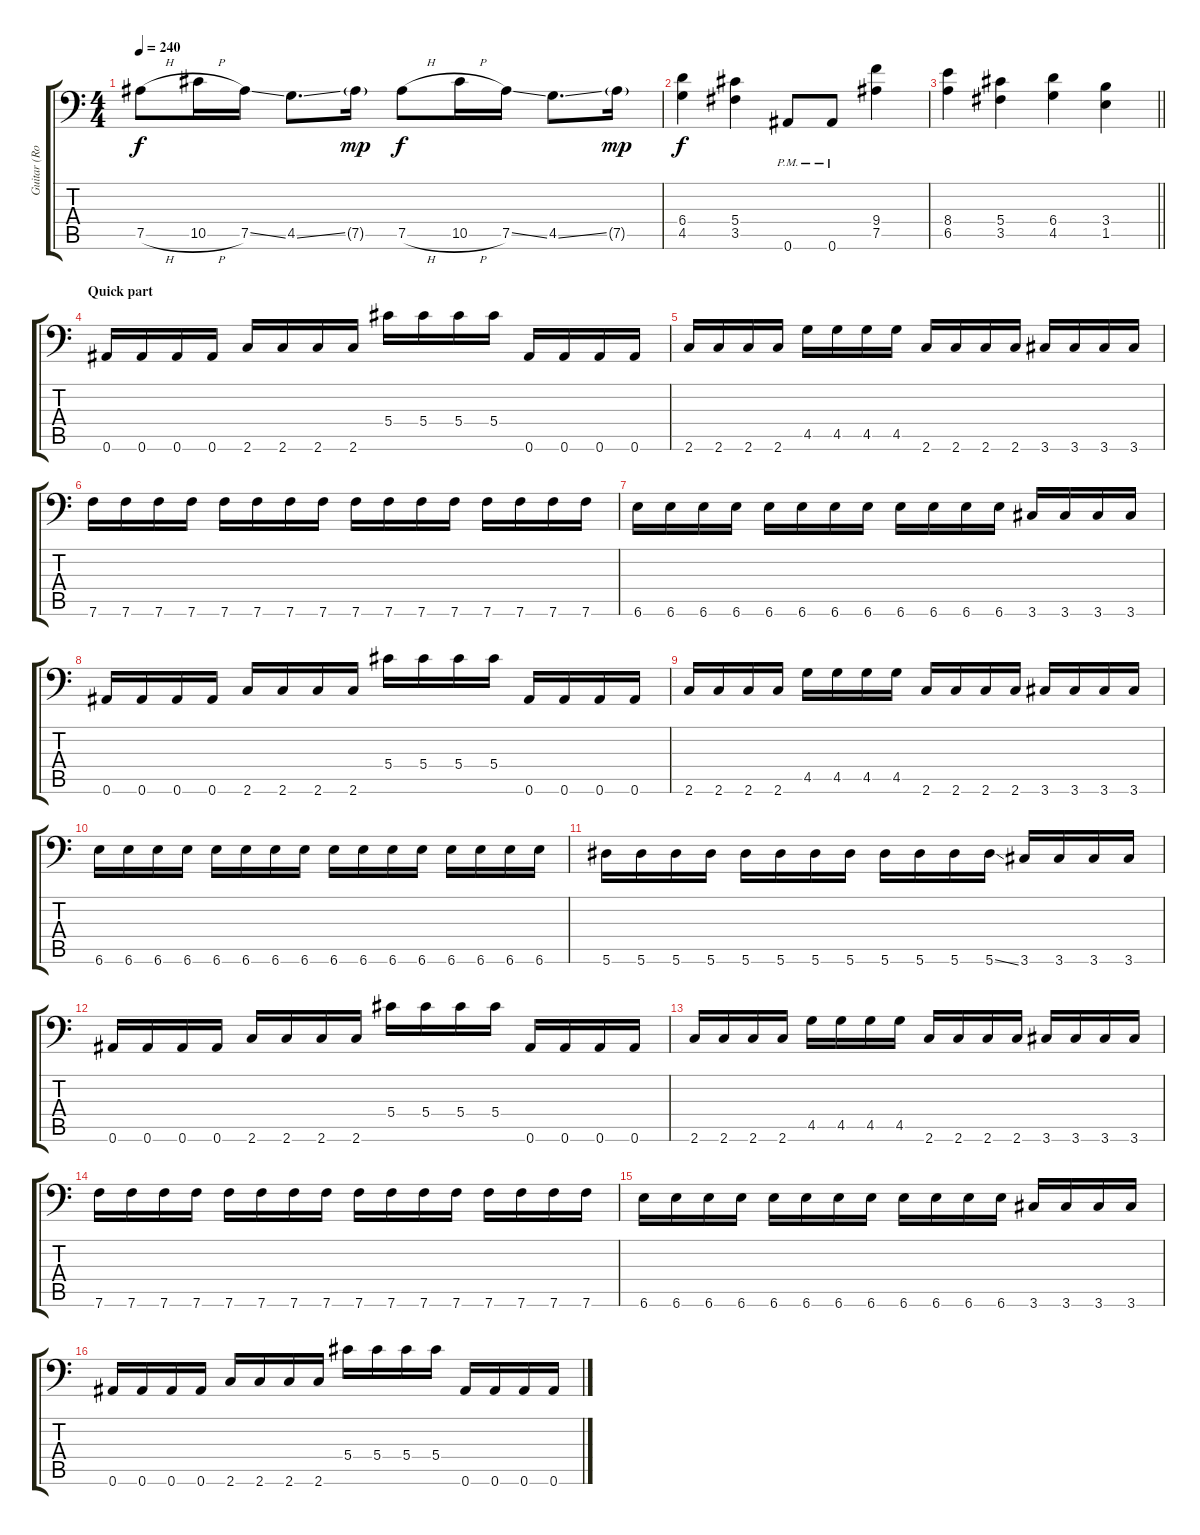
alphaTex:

\track ("Guitar (Rob)" "Guitar (Ro") {instrument distortionguitar}
\staff {score tabs}
\tuning (Bb3 F3 Db3 Ab2 Eb2 Bb1) {hide}
\ts (4 4)
\tempo 240
\clef f4
\ks c
7.5{h}.8{dy f} 10.5{h}.16 7.5{ss}.16 4.5{ss}.8{d} 7.5{g}.16{dy mp} 7.5{h}.8{dy f} 10.5{h}.16 7.5{ss}.16 4.5{ss}.8{d} 7.5{g}.16{dy mp} |
(6.4 4.5).4{dy f} (5.4 3.5).4 0.6{pm}.8 0.6{pm}.8 (9.4 7.5).4 |
\barLineRight lightlight
(8.4 6.5).4 (5.4 3.5).4 (6.4 4.5).4 (3.4 1.5).4 |
\section ("" "Quick part")
0.6.16 0.6.16 0.6.16 0.6.16 2.6.16 2.6.16 2.6.16 2.6.16 5.4.16 5.4.16 5.4.16 5.4.16 0.6.16 0.6.16 0.6.16 0.6.16 |
2.6.16 2.6.16 2.6.16 2.6.16 4.5.16 4.5.16 4.5.16 4.5.16 2.6.16 2.6.16 2.6.16 2.6.16 3.6.16 3.6.16 3.6.16 3.6.16 |
7.6.16 7.6.16 7.6.16 7.6.16 7.6.16 7.6.16 7.6.16 7.6.16 7.6.16 7.6.16 7.6.16 7.6.16 7.6.16 7.6.16 7.6.16 7.6.16 |
6.6.16 6.6.16 6.6.16 6.6.16 6.6.16 6.6.16 6.6.16 6.6.16 6.6.16 6.6.16 6.6.16 6.6.16 3.6.16 3.6.16 3.6.16 3.6.16 |
0.6.16 0.6.16 0.6.16 0.6.16 2.6.16 2.6.16 2.6.16 2.6.16 5.4.16 5.4.16 5.4.16 5.4.16 0.6.16 0.6.16 0.6.16 0.6.16 |
2.6.16 2.6.16 2.6.16 2.6.16 4.5.16 4.5.16 4.5.16 4.5.16 2.6.16 2.6.16 2.6.16 2.6.16 3.6.16 3.6.16 3.6.16 3.6.16 |
6.6.16 6.6.16 6.6.16 6.6.16 6.6.16 6.6.16 6.6.16 6.6.16 6.6.16 6.6.16 6.6.16 6.6.16 6.6.16 6.6.16 6.6.16 6.6.16 |
5.6.16 5.6.16 5.6.16 5.6.16 5.6.16 5.6.16 5.6.16 5.6.16 5.6.16 5.6.16 5.6.16 5.6{ss}.16 3.6.16 3.6.16 3.6.16 3.6.16 |
0.6.16 0.6.16 0.6.16 0.6.16 2.6.16 2.6.16 2.6.16 2.6.16 5.4.16 5.4.16 5.4.16 5.4.16 0.6.16 0.6.16 0.6.16 0.6.16 |
2.6.16 2.6.16 2.6.16 2.6.16 4.5.16 4.5.16 4.5.16 4.5.16 2.6.16 2.6.16 2.6.16 2.6.16 3.6.16 3.6.16 3.6.16 3.6.16 |
7.6.16 7.6.16 7.6.16 7.6.16 7.6.16 7.6.16 7.6.16 7.6.16 7.6.16 7.6.16 7.6.16 7.6.16 7.6.16 7.6.16 7.6.16 7.6.16 |
6.6.16 6.6.16 6.6.16 6.6.16 6.6.16 6.6.16 6.6.16 6.6.16 6.6.16 6.6.16 6.6.16 6.6.16 3.6.16 3.6.16 3.6.16 3.6.16 |
0.6.16 0.6.16 0.6.16 0.6.16 2.6.16 2.6.16 2.6.16 2.6.16 5.4.16 5.4.16 5.4.16 5.4.16 0.6.16 0.6.16 0.6.16 0.6.16
